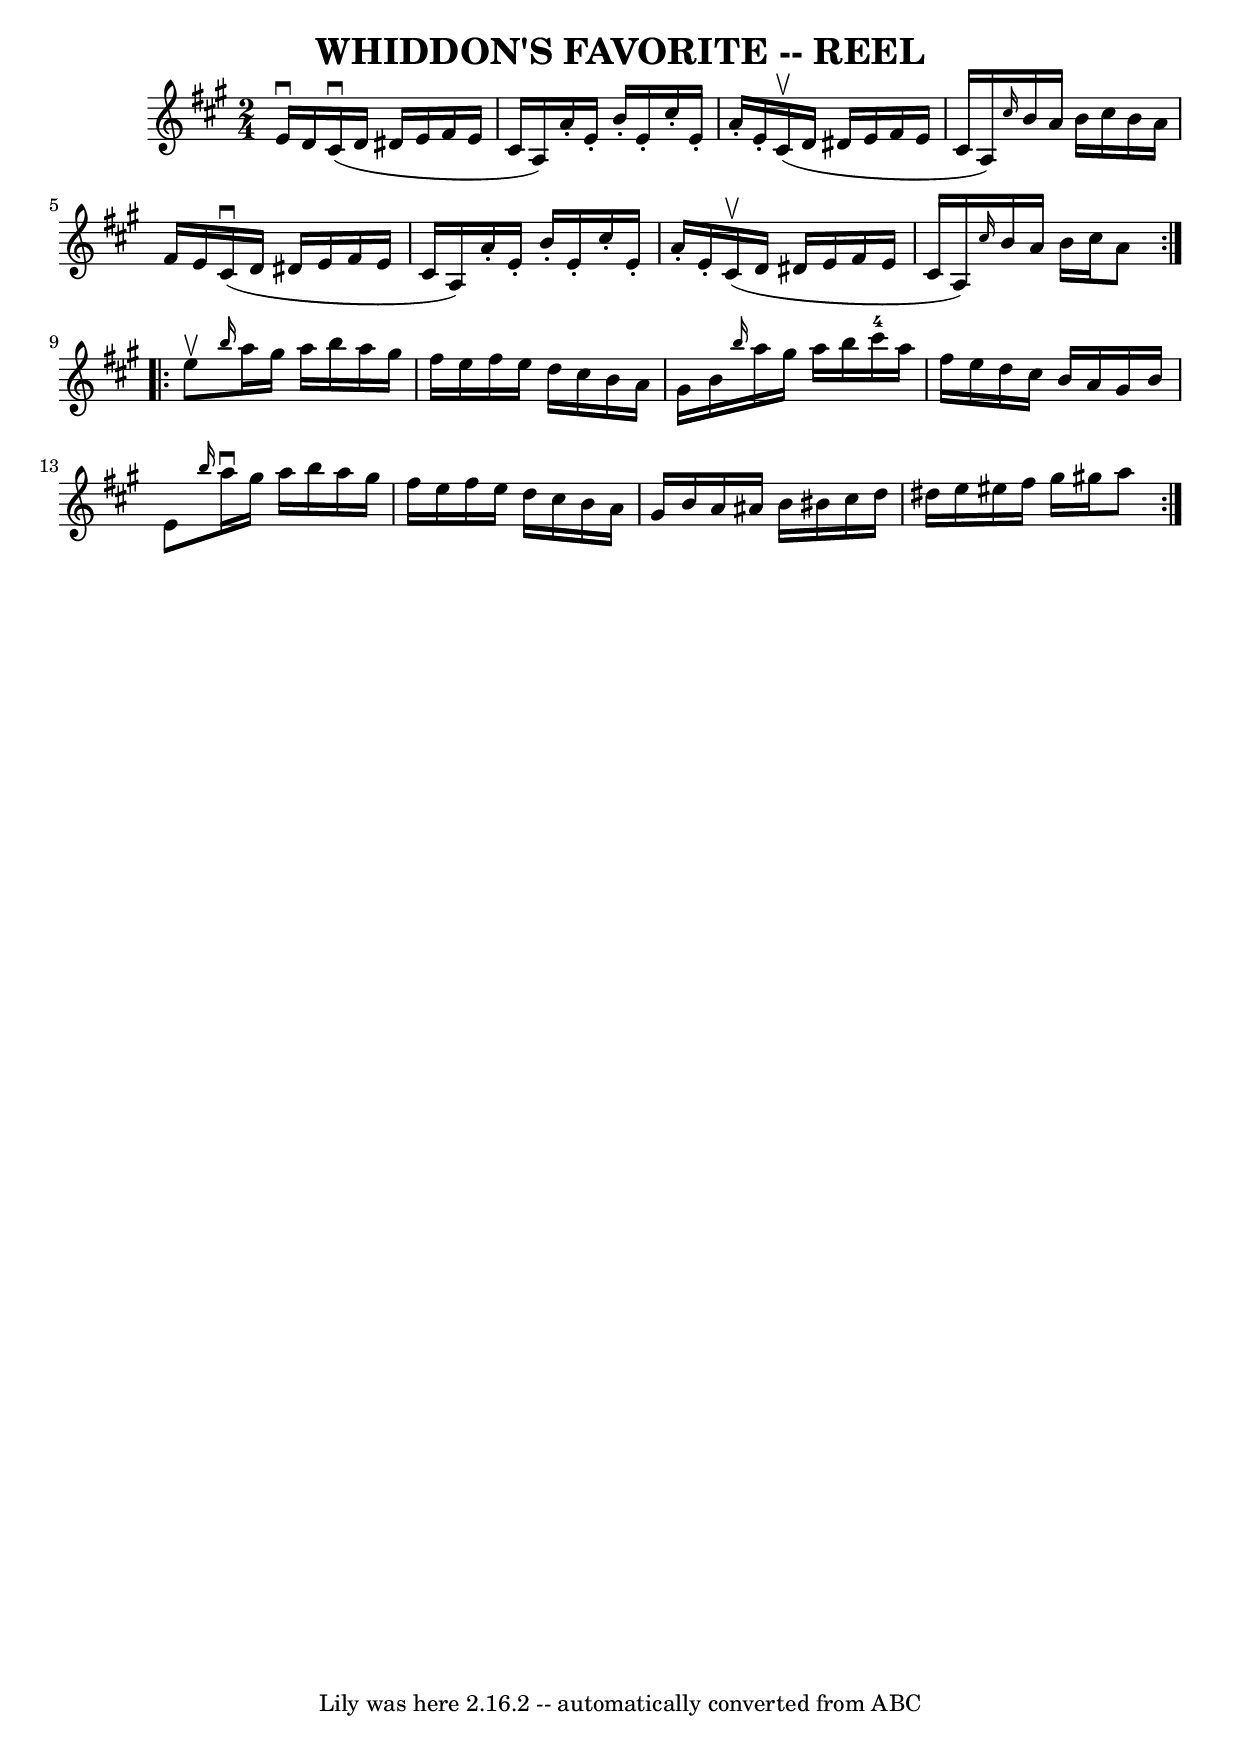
\version "2.16.2"
\include "Mammoth.ily"
\header {
  %% book = "Ryan's Mammoth Collection of Fiddle Tunes"
 crossRefNumber = "1"
 footnotes = ""
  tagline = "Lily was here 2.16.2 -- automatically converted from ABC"
  title = "WHIDDON'S FAVORITE -- REEL"

}
voicedefault =  {



  \repeat volta 2 {

    \time 2/4 
    \key a \major e'16^\downbow d'16     |
 cs'16 (^\downbow d'16 ds'16 e'16 fs'16 e'16 cs'16 a16)    |
 a'16-. e'16-. b'16-. e'16-. cs''16-. e'16-. a'16-. e'16-.   |
 cs'16 (^\upbow d'16 ds'16 e'16 fs'16 e'16 cs'16 a16)    |
    \grace { cs''16  
	   } b'16 a'16 b'16 cs''16 b'16 a'16 fs'16 e'16     |
 cs'16 (^\downbow d'16 ds'16 e'16 fs'16 e'16 cs'16 a16)    |
 a'16-. e'16-. b'16-. e'16-. cs''16-. e'16-. a'16-. e'16-.   |
 cs'16 (^\upbow d'16 ds'16 e'16 fs'16 e'16 cs'16 a16)    |
    \grace { cs''16  
	   } b'16 a'16    
 b'16 cs''16 a'8    
  }     
  \repeat volta 2 { e''8^\upbow    |
    
    \grace { b''16  
	   } a''16 gs''16 a''16 b''16 a''16 gs''16 fs''16 e''16     |
 fs''16 e''16 d''16 cs''16 b'16 a'16 gs'16 b'16     |
    \grace { b''16  
	   } a''16 gs''16 a''16 b''16 cs'''16-4 a''16 fs''16 e''16     |
 d''16 cs''16 b'16 a'16 gs'16 b'16 e'8     |
    
    \grace { b''16  
	   } a''16^\downbow gs''16 a''16 b''16 a''16 gs''16 fs''16 e''16     |
 fs''16 e''16 d''16 cs''16 b'16 a'16 gs'16 b'16     |
 a'16 as'16 b'16 bs'16 cs''16 d''16 ds''16 e''16     |
 es''16 fs''16    
 gs''16 gs''!16 a''8    
  }   

}

\score{
  <<

    \context Staff="default"
    {
      \voicedefault 
      
    }

  >>
  \layout {
    
  }
  \midi {
  }

}
